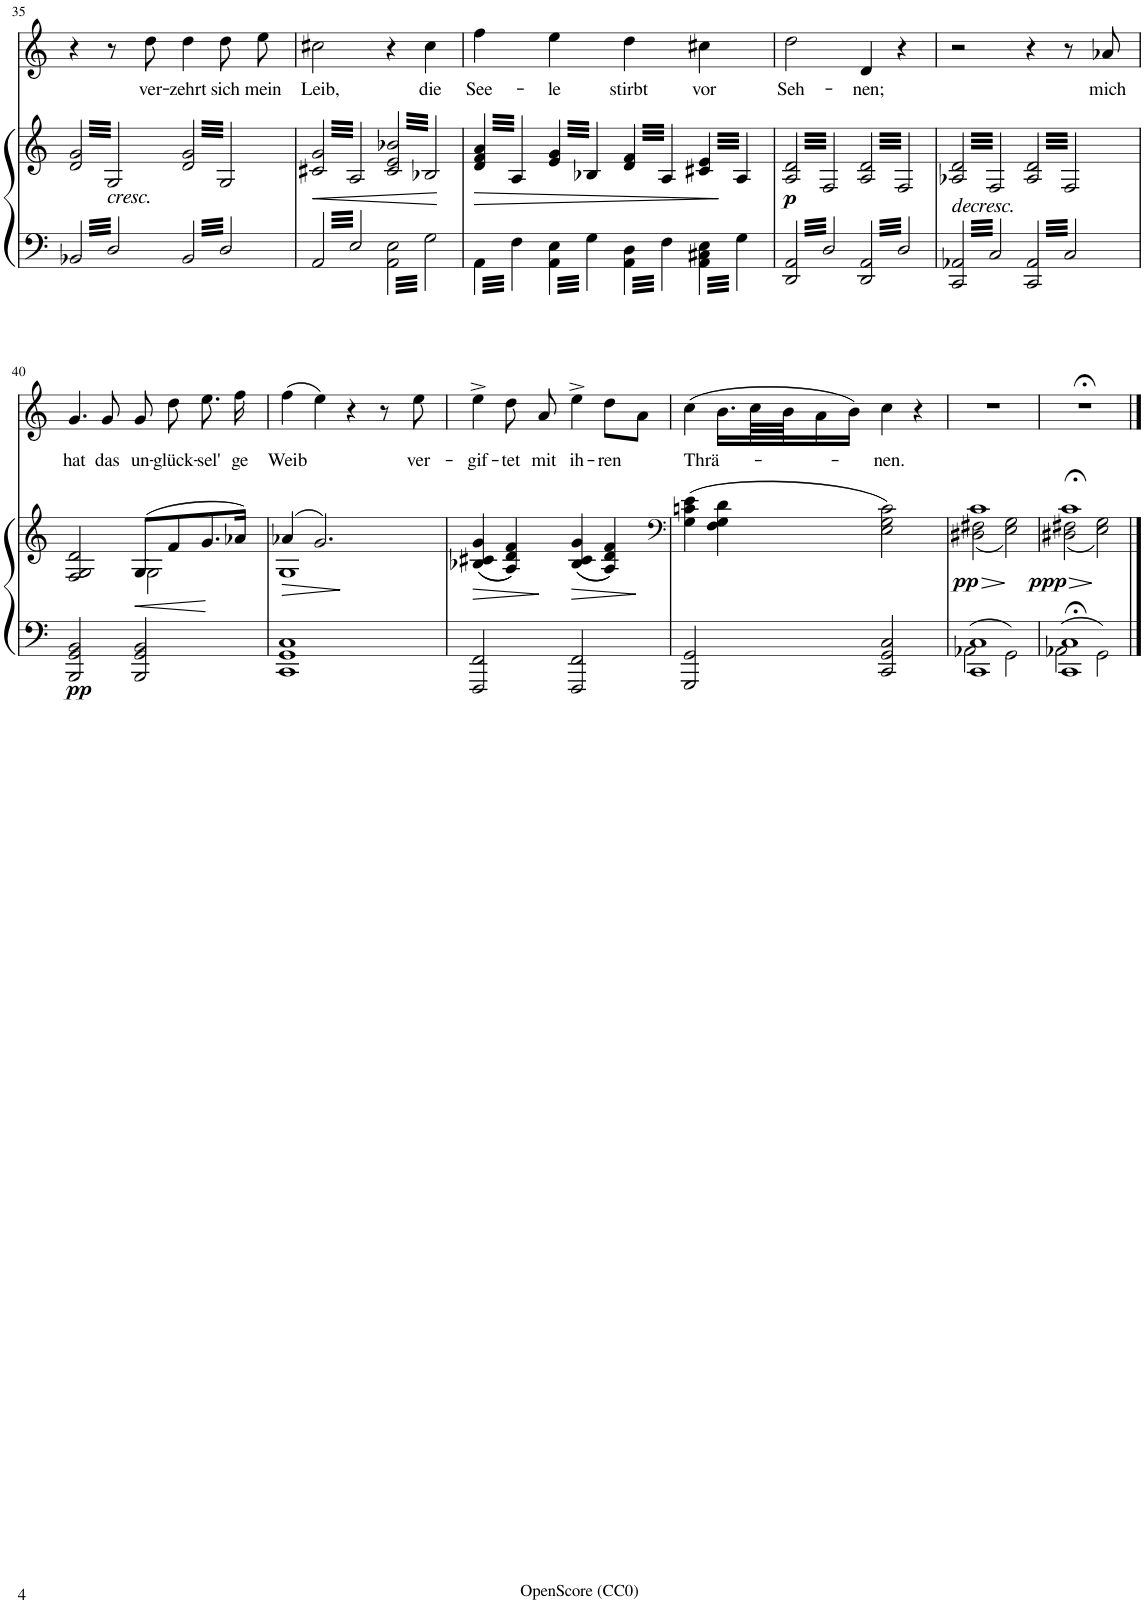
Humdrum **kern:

**kern	**kern	**dynam	**kern	**text
*part2	*part2	*part2	*part1	*part1
*staff3	*staff2	*staff2/3	*staff1	*staff1
*I"Piano	*	*	*I"Voice	*
*I'Pno	*	*	*	*
!!LO:PB:g=z
*clefF4	*clefG2	*	*clefG2	*
*k[]	*k[]	*	*k[]	*
*M2/2	*M2/2	*	*M2/2	*
*met(c|)	*met(c|)	*	*met(c|)	*
=35	=35	=35	=35	=35
*	*tremolo	*	*	*
6.BB-X/	64d/ 64g/LLLL	.	4r	.
.	64G/	.	.	.
.	64d/ 64g/	.	.	.
.	64G/	.	.	.
.	64d/ 64g/	.	.	.
.	64G/	.	.	.
.	64d/ 64g/	.	.	.
.	64G/	.	.	.
.	64d/ 64g/	.	.	.
.	64G/	.	.	.
.	64d/ 64g/	.	.	.
.	64G/	.	.	.
.	64d/ 64g/	.	.	.
.	64G/	.	.	.
.	64d/ 64g/	.	.	.
.	64G/	.	.	.
!	!LO:TX:b:i:t=cresc.	!	!	!
6.D/	64d/ 64g/	.	8r	.
.	64G/	.	.	.
.	64d/ 64g/	.	.	.
.	64G/	.	.	.
.	64d/ 64g/	.	.	.
.	64G/	.	.	.
.	64d/ 64g/	.	.	.
.	64G/	.	.	.
!	!	!	!	!LO:LY:b
.	64d/ 64g/	.	8dd\	ver-
.	64G/	.	.	.
.	64d/ 64g/	.	.	.
.	64G/	.	.	.
.	64d/ 64g/	.	.	.
.	64G/	.	.	.
.	64d/ 64g/	.	.	.
.	64G/JJJJ	.	.	.
!	!	!	!	!LO:LY:b
6.BB-/	64d/ 64g/LLLL	.	4dd\	-zehrt
.	64G/	.	.	.
.	64d/ 64g/	.	.	.
.	64G/	.	.	.
.	64d/ 64g/	.	.	.
.	64G/	.	.	.
.	64d/ 64g/	.	.	.
.	64G/	.	.	.
.	64d/ 64g/	.	.	.
.	64G/	.	.	.
.	64d/ 64g/	.	.	.
.	64G/	.	.	.
.	64d/ 64g/	.	.	.
.	64G/	.	.	.
.	64d/ 64g/	.	.	.
.	64G/	.	.	.
!	!	!	!	!LO:LY:b
6.D/	64d/ 64g/	.	8dd\	sich
.	64G/	.	.	.
.	64d/ 64g/	.	.	.
.	64G/	.	.	.
.	64d/ 64g/	.	.	.
.	64G/	.	.	.
.	64d/ 64g/	.	.	.
.	64G/	.	.	.
!	!	!	!	!LO:LY:b
.	64d/ 64g/	.	8ee\	mein
.	64G/	.	.	.
.	64d/ 64g/	.	.	.
.	64G/	.	.	.
.	64d/ 64g/	.	.	.
.	64G/	.	.	.
.	64d/ 64g/	.	.	.
.	64G/JJJJ	.	.	.
=36	=36	=36	=36	=36
!	!	!LO:HP:b	!	!LO:LY:b
6.AA/	64c#X/ 64g/LLLL	<	2cc#X\	Leib,
.	64A/	.	.	.
.	64c#X/ 64g/	.	.	.
.	64A/	.	.	.
.	64c#X/ 64g/	.	.	.
.	64A/	.	.	.
.	64c#X/ 64g/	.	.	.
.	64A/	.	.	.
.	64c#X/ 64g/	.	.	.
.	64A/	.	.	.
.	64c#X/ 64g/	.	.	.
.	64A/	.	.	.
.	64c#X/ 64g/	.	.	.
.	64A/	.	.	.
.	64c#X/ 64g/	.	.	.
.	64A/	.	.	.
6.E/	64c#X/ 64g/	.	.	.
.	64A/	.	.	.
.	64c#X/ 64g/	.	.	.
.	64A/	.	.	.
.	64c#X/ 64g/	.	.	.
.	64A/	.	.	.
.	64c#X/ 64g/	.	.	.
.	64A/	.	.	.
.	64c#X/ 64g/	.	.	.
.	64A/	.	.	.
.	64c#X/ 64g/	.	.	.
.	64A/	.	.	.
.	64c#X/ 64g/	.	.	.
.	64A/	.	.	.
.	64c#X/ 64g/	.	.	.
.	64A/JJJJ	.	.	.
6.AA\ 6.E\	64c#/ 64e/ 64b-X/LLLL	.	4r	.
.	64B-X/	.	.	.
.	64c#/ 64e/ 64b-X/	.	.	.
.	64B-X/	.	.	.
.	64c#/ 64e/ 64b-X/	.	.	.
.	64B-X/	.	.	.
.	64c#/ 64e/ 64b-X/	.	.	.
.	64B-X/	.	.	.
.	64c#/ 64e/ 64b-X/	.	.	.
.	64B-X/	.	.	.
.	64c#/ 64e/ 64b-X/	.	.	.
.	64B-X/	.	.	.
.	64c#/ 64e/ 64b-X/	.	.	.
.	64B-X/	.	.	.
.	64c#/ 64e/ 64b-X/	.	.	.
.	64B-X/	.	.	.
!	!	!	!	!LO:LY:b
6.G\	64c#/ 64e/ 64b-X/	.	4cc#\	die
.	64B-X/	.	.	.
.	64c#/ 64e/ 64b-X/	.	.	.
.	64B-X/	.	.	.
.	64c#/ 64e/ 64b-X/	.	.	.
.	64B-X/	.	.	.
.	64c#/ 64e/ 64b-X/	.	.	.
.	64B-X/	.	.	.
.	64c#/ 64e/ 64b-X/	.	.	.
.	64B-X/	.	.	.
.	64c#/ 64e/ 64b-X/	.	.	.
.	64B-X/	.	.	.
.	64c#/ 64e/ 64b-X/	.	.	.
.	64B-X/	.	.	.
.	64c#/ 64e/ 64b-X/	.	.	.
.	64B-X/JJJJ	.	.	.
=37	=37	=37	=37	=37
!	!	!LO:HP:b	!	!LO:LY:b
12.AA\	64d/ 64f/ 64a/LLLL	>	4ff\	See-
.	64A/	.	.	.
.	64d/ 64f/ 64a/	.	.	.
.	64A/	.	.	.
.	64d/ 64f/ 64a/	.	.	.
.	64A/	.	.	.
.	64d/ 64f/ 64a/	.	.	.
.	64A/	.	.	.
12.F\	64d/ 64f/ 64a/	.	.	.
.	64A/	.	.	.
.	64d/ 64f/ 64a/	.	.	.
.	64A/	.	.	.
.	64d/ 64f/ 64a/	.	.	.
.	64A/	.	.	.
.	64d/ 64f/ 64a/	.	.	.
.	64A/JJJJ	.	.	.
!	!	!	!	!LO:LY:b
12.AA\ 12.E\	64e/ 64g/LLLL	.	4ee\	-le
.	64B-X/	.	.	.
.	64e/ 64g/	.	.	.
.	64B-X/	.	.	.
.	64e/ 64g/	.	.	.
.	64B-X/	.	.	.
.	64e/ 64g/	.	.	.
.	64B-X/	.	.	.
12.G\	64e/ 64g/	.	.	.
.	64B-X/	.	.	.
.	64e/ 64g/	.	.	.
.	64B-X/	.	.	.
.	64e/ 64g/	.	.	.
.	64B-X/	.	.	.
.	64e/ 64g/	.	.	.
.	64B-X/JJJJ	.	.	.
!	!	!	!	!LO:LY:b
12.AA\ 12.D\	64d/ 64f/LLLL	.	4dd\	stirbt
.	64A/	.	.	.
.	64d/ 64f/	.	.	.
.	64A/	.	.	.
.	64d/ 64f/	.	.	.
.	64A/	.	.	.
.	64d/ 64f/	.	.	.
.	64A/	.	.	.
12.F\	64d/ 64f/	.	.	.
.	64A/	.	.	.
.	64d/ 64f/	.	.	.
.	64A/	.	.	.
.	64d/ 64f/	.	.	.
.	64A/	.	.	.
.	64d/ 64f/	.	.	.
.	64A/JJJJ	.	.	.
!	!	!	!	!LO:LY:b
12.AA\ 12.C#X\ 12.E\	64c#X/ 64e/LLLL	.	4cc#X\	vor
.	64A/	.	.	.
.	64c#X/ 64e/	.	.	.
.	64A/	.	.	.
.	64c#X/ 64e/	.	.	.
.	64A/	.	.	.
.	64c#X/ 64e/	.	.	.
.	64A/	.	.	.
12.G\	64c#X/ 64e/	[	.	.
.	64A/	.	.	.
.	64c#X/ 64e/	.	.	.
.	64A/	.	.	.
.	64c#X/ 64e/	.	.	.
.	64A/	.	.	.
.	64c#X/ 64e/	.	.	.
.	64A/JJJJ	.	.	.
=38	=38	=38	=38	=38
!	!	!LO:DY:b	!	!LO:LY:b
6.DD/ 6.AA/	64A/ 64d/LLLL	p	2dd\	Seh-
.	64F/	.	.	.
.	64A/ 64d/	.	.	.
.	64F/	.	.	.
.	64A/ 64d/	.	.	.
.	64F/	.	.	.
.	64A/ 64d/	.	.	.
.	64F/	.	.	.
.	64A/ 64d/	.	.	.
.	64F/	.	.	.
.	64A/ 64d/	.	.	.
.	64F/	.	.	.
.	64A/ 64d/	.	.	.
.	64F/	.	.	.
.	64A/ 64d/	.	.	.
.	64F/	.	.	.
6.D/	64A/ 64d/	.	.	.
.	64F/	.	.	.
.	64A/ 64d/	.	.	.
.	64F/	.	.	.
.	64A/ 64d/	.	.	.
.	64F/	.	.	.
.	64A/ 64d/	.	.	.
.	64F/	.	.	.
.	64A/ 64d/	.	.	.
.	64F/	.	.	.
.	64A/ 64d/	.	.	.
.	64F/	.	.	.
.	64A/ 64d/	.	.	.
.	64F/	.	.	.
.	64A/ 64d/	.	.	.
.	64F/JJJJ	.	.	.
!	!	!	!	!LO:LY:b
6.DD/ 6.AA/	64A/ 64d/LLLL	.	4d/	-nen;
.	64F/	.	.	.
.	64A/ 64d/	.	.	.
.	64F/	.	.	.
.	64A/ 64d/	.	.	.
.	64F/	.	.	.
.	64A/ 64d/	.	.	.
.	64F/	.	.	.
.	64A/ 64d/	.	.	.
.	64F/	.	.	.
.	64A/ 64d/	.	.	.
.	64F/	.	.	.
.	64A/ 64d/	.	.	.
.	64F/	.	.	.
.	64A/ 64d/	.	.	.
.	64F/	.	.	.
6.D/	64A/ 64d/	.	4r	.
.	64F/	.	.	.
.	64A/ 64d/	.	.	.
.	64F/	.	.	.
.	64A/ 64d/	.	.	.
.	64F/	.	.	.
.	64A/ 64d/	.	.	.
.	64F/	.	.	.
.	64A/ 64d/	.	.	.
.	64F/	.	.	.
.	64A/ 64d/	.	.	.
.	64F/	.	.	.
.	64A/ 64d/	.	.	.
.	64F/	.	.	.
.	64A/ 64d/	.	.	.
.	64F/JJJJ	.	.	.
=39	=39	=39	=39	=39
!	!LO:TX:b:i:t=decresc.	!	!	!
6.CC/ 6.AA-X/	64A-X/ 64d/LLLL	.	2r	.
.	64F/	.	.	.
.	64A-X/ 64d/	.	.	.
.	64F/	.	.	.
.	64A-X/ 64d/	.	.	.
.	64F/	.	.	.
.	64A-X/ 64d/	.	.	.
.	64F/	.	.	.
.	64A-X/ 64d/	.	.	.
.	64F/	.	.	.
.	64A-X/ 64d/	.	.	.
.	64F/	.	.	.
.	64A-X/ 64d/	.	.	.
.	64F/	.	.	.
.	64A-X/ 64d/	.	.	.
.	64F/	.	.	.
6.C/	64A-X/ 64d/	.	.	.
.	64F/	.	.	.
.	64A-X/ 64d/	.	.	.
.	64F/	.	.	.
.	64A-X/ 64d/	.	.	.
.	64F/	.	.	.
.	64A-X/ 64d/	.	.	.
.	64F/	.	.	.
.	64A-X/ 64d/	.	.	.
.	64F/	.	.	.
.	64A-X/ 64d/	.	.	.
.	64F/	.	.	.
.	64A-X/ 64d/	.	.	.
.	64F/	.	.	.
.	64A-X/ 64d/	.	.	.
.	64F/JJJJ	.	.	.
6.CC/ 6.AA-/	64A-/ 64d/LLLL	.	4r	.
.	64F/	.	.	.
.	64A-/ 64d/	.	.	.
.	64F/	.	.	.
.	64A-/ 64d/	.	.	.
.	64F/	.	.	.
.	64A-/ 64d/	.	.	.
.	64F/	.	.	.
.	64A-/ 64d/	.	.	.
.	64F/	.	.	.
.	64A-/ 64d/	.	.	.
.	64F/	.	.	.
.	64A-/ 64d/	.	.	.
.	64F/	.	.	.
.	64A-/ 64d/	.	.	.
.	64F/	.	.	.
6.C/	64A-/ 64d/	.	8r	.
.	64F/	.	.	.
.	64A-/ 64d/	.	.	.
.	64F/	.	.	.
.	64A-/ 64d/	.	.	.
.	64F/	.	.	.
.	64A-/ 64d/	.	.	.
.	64F/	.	.	.
!	!	!	!	!LO:LY:b
.	64A-/ 64d/	.	8a-X/	mich
.	64F/	.	.	.
.	64A-/ 64d/	.	.	.
.	64F/	.	.	.
.	64A-/ 64d/	.	.	.
.	64F/	.	.	.
.	64A-/ 64d/	.	.	.
.	64F/JJJJ	.	.	.
*	*Xtremolo	*	*	*
!!LO:LB:g=z
=40	=40	=40	=40	=40
*^	*^	*	*	*
!	!	!	!	!LO:DY:b=2	!	!LO:LY:b
2BBB/ 2GG/ 2BB/	2ryy	2F/ 2G/ 2d/	2ryy	pp	4.g/	hat
.	.	.	.	.	.	.
.	.	.	.	.	.	.
.	.	.	.	.	.	.
.	.	.	.	.	.	.
.	.	.	.	.	.	.
.	.	.	.	.	.	.
.	.	.	.	.	.	.
.	.	.	.	.	.	.
.	.	.	.	.	.	.
.	.	.	.	.	.	.
.	.	.	.	.	.	.
.	.	.	.	.	.	.
.	.	.	.	.	.	.
.	.	.	.	.	.	.
.	.	.	.	.	.	.
!	!	!	!	!	!	!LO:LY:b
.	.	.	.	.	8g/	das
!	!	!	!	!LO:HP:b	!	!LO:LY:b
2GG/ 2BB/	2BBB/	(8G/L	2G\	<	8g/	un-
!	!	!	!	!	!	!LO:LY:b
.	.	8f/	.	.	8dd\	-glück-
!	!	!	!	!	!	!LO:LY:b
.	.	8.g/	.	.	8.ee\	-sel'
!	!	!	!	!	!	!LO:LY:b
.	.	16a-X/Jk)	.	]	16ff\	ge
*v	*v	*	*	*	*	*
=41	=41	=41	=41	=41	=41
!	!	!	!LO:HP:b	!	!LO:LY:b
1CC 1GG 1C	(4a-X/	1G	>	(4ff\	Weib
.	2.g/)	.	[	4ee\)	.
.	.	.	.	4r	.
.	.	.	.	8r	.
!	!	!	!	!	!LO:LY:b
.	.	.	.	8ee\	ver-
*	*v	*v	*	*	*
=42	=42	=42	=42	=42
!	!	!LO:HP:b	!	!LO:LY:b
2FFF/ 2FF/	((4B-X/ 4c#X/ 4g/	>	4ee^\	-gif-
!	!	!	!	!LO:LY:b
.	4A/ 4d/ 4f/))	.	8dd\	-tet
!	!	!	!	!LO:LY:b
.	.	.	8a/	mit
!	!	!LO:HP:n=1:b	!	!LO:LY:b
2FFF/ 2FF/	((4B-/ 4c#/ 4g/	] >	4ee^\	ih-
!	!	!	!	!LO:LY:b
.	4A/ 4d/ 4f/))	.	8dd\L	-ren
.	.	.	8a\J	.
.	.	]	.	.
=43	=43	=43	=43	=43
*	*clefF4	*	*	*
!	!	!	!	!LO:LY:b
2GGG/ 2GG/	(4G\ 4cn\ 4e\	.	(4cc\	Thrä-
.	4F\ 4G\ 4d\	.	16.b\LL	.
.	.	.	64cc\LL	.
.	.	.	64b\JJ	.
.	.	.	16a\	.
.	.	.	16b\JJ)	.
!	!	!	!	!LO:LY:b
2CC/ 2GG/ 2C/	2E\ 2G\ 2c\)	.	4cc\	-nen.
.	.	.	4r	.
=44	=44	=44	=44	=44
*^	*	*	*	*
!	!	!	!LO:HP:b	!	!
*	*	*^	*	*	*
!	!	!	!	!LO:DY:n=1:b	!	!
2AA-X\	1CC 1C	1c	(2D#X\ 2F#X\	> pp	1r	.
2GG\	.	.	2E\ 2G\)	.	.	.
*v	*v	*	*	*	*	*
*	*v	*v	*	*	*
.	.	]	.	.
=45	=45	=45	=45	=45
*^	*^	*	*	*
!	!	!	!	!LO:DY:b	!	!
2AA-X;<\	1CC 1C	1c	(2D#X\;< 2F#X\;<	ppp	1r;<	.
2GG;<\	.	.	2E\;< 2G\;<)	.	.	.
*v	*v	*	*	*	*	*
*	*v	*v	*	*	*
.	.	]	.	.
==	==	==	==	==
*-	*-	*-	*-	*-
